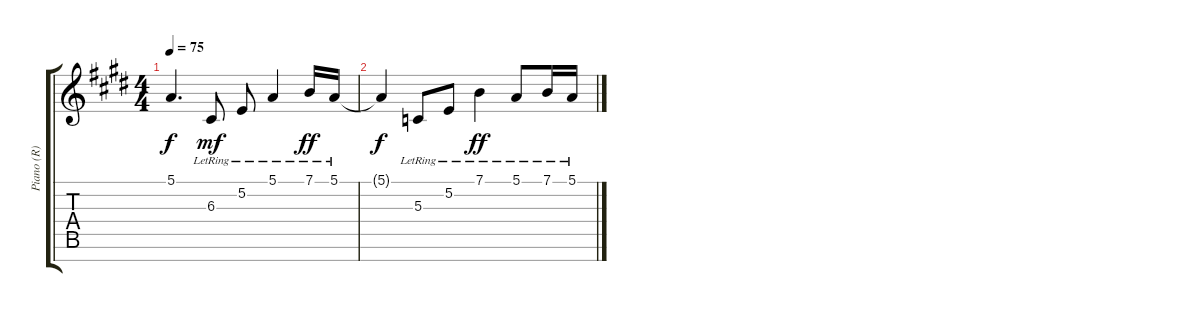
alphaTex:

\track ("Piano (R)" "Piano (R)") {instrument acousticgrandpiano}
\staff {score tabs}
\tuning (E4 B3 G3 D3 A2 E2 B1) {hide}
\ts (4 4)
\tempo 75
\clef g2
\ks e
5.1{t}.4{d dy f} 6.3{lr}.8{dy mf} 5.2{lr}.8 5.1{lr}.4 7.1{lr}.16{dy ff} 5.1{lr}.16 |
5.1{t}.4{dy f} 5.3{lr}.8 5.2{lr}.8 7.1{lr}.4{dy ff} 5.1{lr}.8 7.1{lr}.16 5.1{lr}.16
